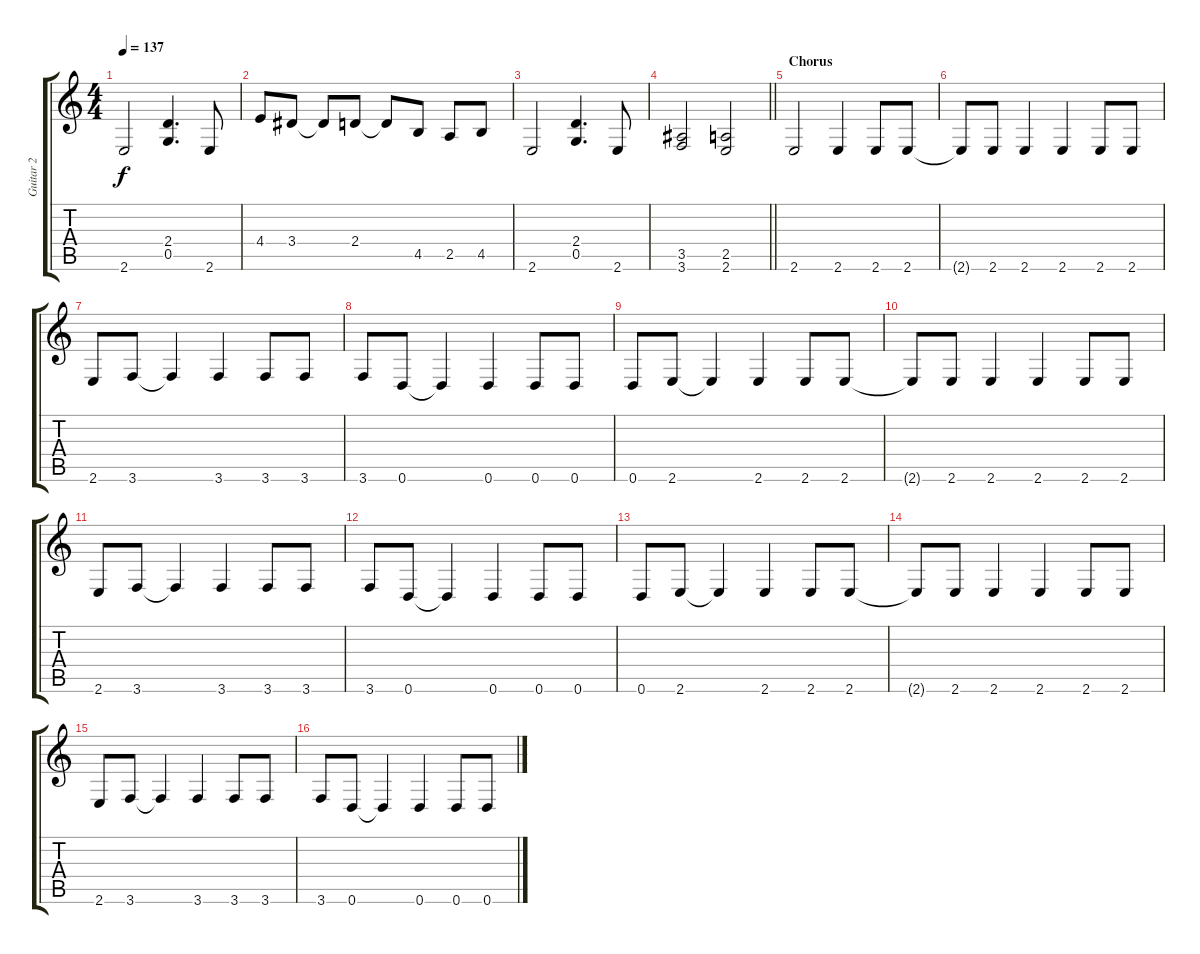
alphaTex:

\track ("Guitar 2" "Guitar 2") {instrument distortionguitar}
\staff {score tabs}
\tuning (D4 A3 F3 C3 G2 D2) {hide}
\ts (4 4)
\tempo 137
\clef g2
\ks c
2.6.2{dy f} (2.4 0.5).4{d} 2.6.8 |
4.4.8 3.4.8 3.4{t}.8 2.4.8 2.4{t}.8 4.5.8 2.5.8 4.5.8 |
2.6.2 (2.4 0.5).4{d} 2.6.8 |
\barLineRight lightlight
(3.5 3.6).2 (2.5 2.6).2 |
\section ("" "Chorus")
2.6.2 2.6.4 2.6.8 2.6.8 |
2.6{t}.8 2.6.8 2.6.4 2.6.4 2.6.8 2.6.8 |
2.6.8 3.6.8 3.6{t}.4 3.6.4 3.6.8 3.6.8 |
3.6.8 0.6.8 0.6{t}.4 0.6.4 0.6.8 0.6.8 |
0.6.8 2.6.8 2.6{t}.4 2.6.4 2.6.8 2.6.8 |
2.6{t}.8 2.6.8 2.6.4 2.6.4 2.6.8 2.6.8 |
2.6.8 3.6.8 3.6{t}.4 3.6.4 3.6.8 3.6.8 |
3.6.8 0.6.8 0.6{t}.4 0.6.4 0.6.8 0.6.8 |
0.6.8 2.6.8 2.6{t}.4 2.6.4 2.6.8 2.6.8 |
2.6{t}.8 2.6.8 2.6.4 2.6.4 2.6.8 2.6.8 |
2.6.8 3.6.8 3.6{t}.4 3.6.4 3.6.8 3.6.8 |
3.6.8 0.6.8 0.6{t}.4 0.6.4 0.6.8 0.6.8
